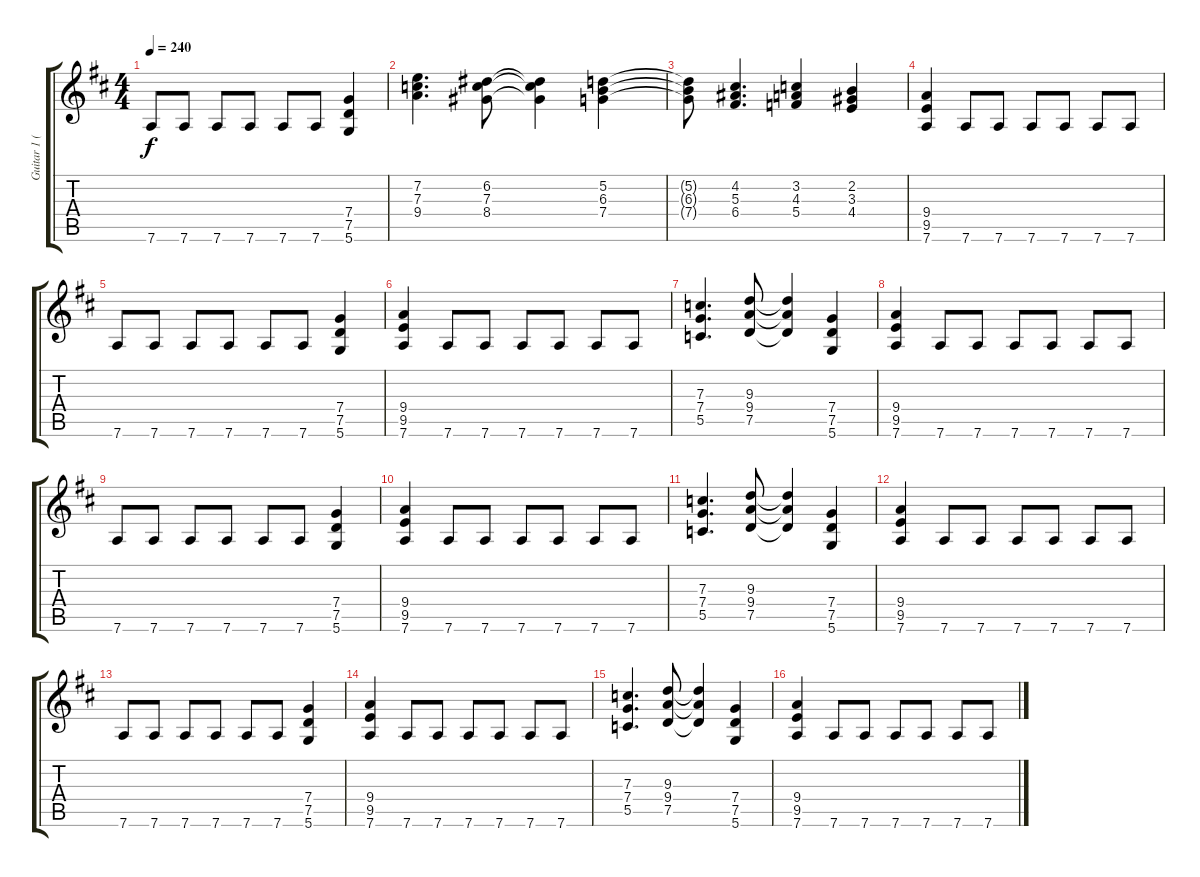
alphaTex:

\track ("Guitar 1 (Rhythm)" "Guitar 1 (") {instrument overdrivenguitar}
\staff {score tabs}
\tuning (D4 A3 F3 C3 G2 D2) {hide}
\ts (4 4)
\tempo 240
\clef g2
\ks d
7.6.8{dy f} 7.6.8 7.6.8 7.6.8 7.6.8 7.6.8 (7.4 7.5 5.6).4 |
(7.2 7.3 9.4).4{d} (6.2 7.3 8.4).8 (6.2{t} 7.3{t} 8.4{t}).4 (5.2 6.3 7.4).4 |
(5.2{t} 6.3{t} 7.4{t}).8 (4.2 5.3 6.4).4{d} (3.2 4.3 5.4).4 (2.2 3.3 4.4).4 |
(9.4 9.5 7.6).4 7.6.8 7.6.8 7.6.8 7.6.8 7.6.8 7.6.8 |
7.6.8 7.6.8 7.6.8 7.6.8 7.6.8 7.6.8 (7.4 7.5 5.6).4 |
(9.4 9.5 7.6).4 7.6.8 7.6.8 7.6.8 7.6.8 7.6.8 7.6.8 |
(7.3 7.4 5.5).4{d} (9.3 9.4 7.5).8 (9.3{t} 9.4{t} 7.5{t}).4 (7.4 7.5 5.6).4 |
(9.4 9.5 7.6).4 7.6.8 7.6.8 7.6.8 7.6.8 7.6.8 7.6.8 |
7.6.8 7.6.8 7.6.8 7.6.8 7.6.8 7.6.8 (7.4 7.5 5.6).4 |
(9.4 9.5 7.6).4 7.6.8 7.6.8 7.6.8 7.6.8 7.6.8 7.6.8 |
(7.3 7.4 5.5).4{d} (9.3 9.4 7.5).8 (9.3{t} 9.4{t} 7.5{t}).4 (7.4 7.5 5.6).4 |
(9.4 9.5 7.6).4 7.6.8 7.6.8 7.6.8 7.6.8 7.6.8 7.6.8 |
7.6.8 7.6.8 7.6.8 7.6.8 7.6.8 7.6.8 (7.4 7.5 5.6).4 |
(9.4 9.5 7.6).4 7.6.8 7.6.8 7.6.8 7.6.8 7.6.8 7.6.8 |
(7.3 7.4 5.5).4{d} (9.3 9.4 7.5).8 (9.3{t} 9.4{t} 7.5{t}).4 (7.4 7.5 5.6).4 |
(9.4 9.5 7.6).4 7.6.8 7.6.8 7.6.8 7.6.8 7.6.8 7.6.8
